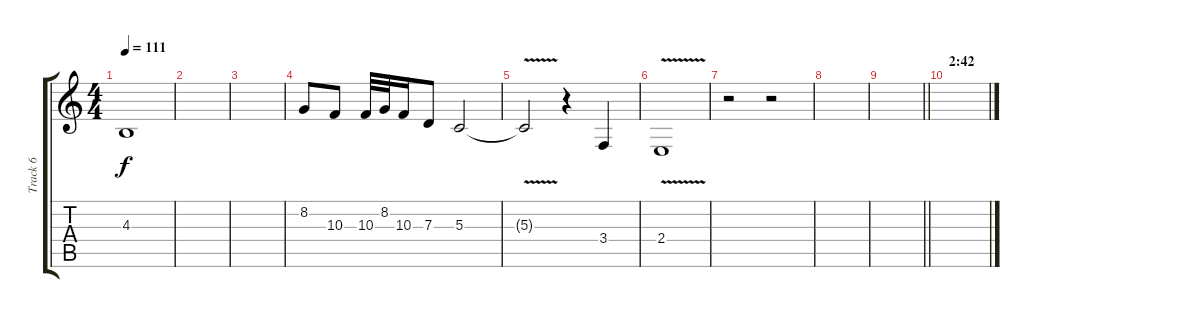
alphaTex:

\track ("Track 6" "Track 6") {instrument clarinet}
\staff {score tabs}
\tuning (E4 B3 G3 D3 A2 E2) {hide}
\ts (4 4)
\tempo 111
\clef g2
\ks c
4.3{t}.1{dy f} |
|
|
8.2.8 10.3.8 10.3.32 8.2.32 10.3.16 7.3.8 5.3.2 |
5.3{v t}.2 r.4 3.4.4 |
2.4{v}.1{volume 0} |
r.2 r.2{volume 13} |
|
\barLineRight lightlight
|
\section ("" "2:42")
